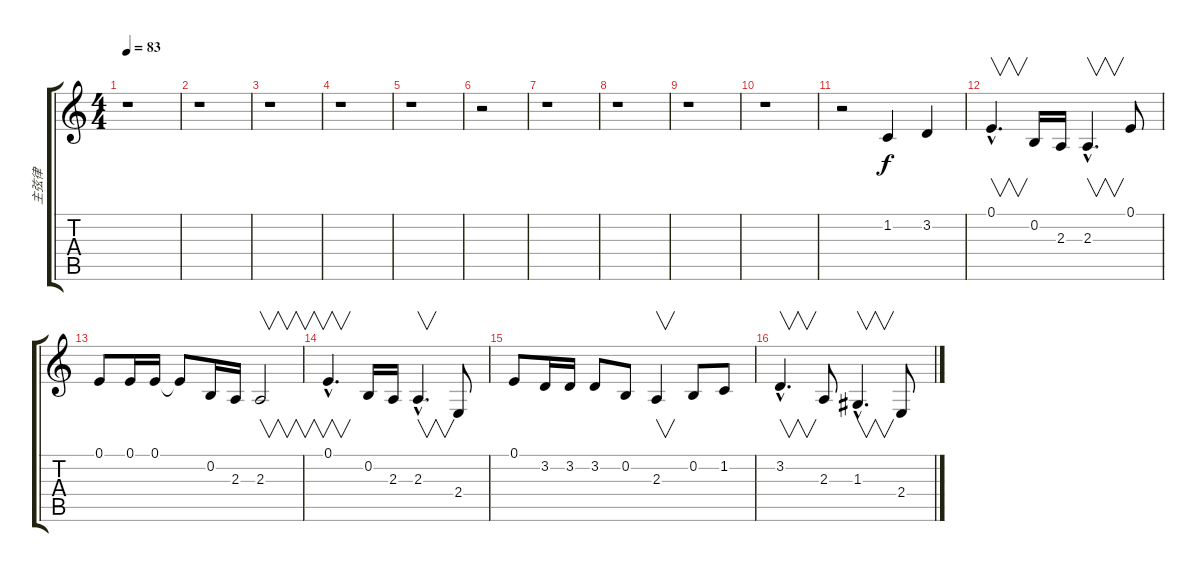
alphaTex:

\track ("主弦律" "主弦律") {instrument tenorsax}
\staff {score tabs}
\tuning (E4 B3 G3 D3 A2 E2) {hide}
\ts (4 4)
\tempo 83
\clef g2
\ks c
r.1{dy f instrument tenorsax} |
r.1 |
r.1 |
r.1 |
r.1 |
r.2 |
r.1 |
r.1 |
r.1 |
r.1 |
r.2 1.2.4 3.2.4 |
0.1{hac}.4{v d} 0.2.16 2.3.16 2.3{hac}.4{v d} 0.1.8 |
0.1.8 0.1.16 0.1.16 0.1{t}.8 0.2.16 2.3.16 2.3.2{v} |
0.1{hac}.4{v d} 0.2.16 2.3.16 2.3{hac}.4{v d} 2.4.8 |
0.1.8 3.2.16 3.2.16 3.2.8 0.2.8 2.3.4{v} 0.2.8 1.2.8 |
3.2{hac}.4{v d} 2.3.8 1.3{hac}.4{v d} 2.4.8
